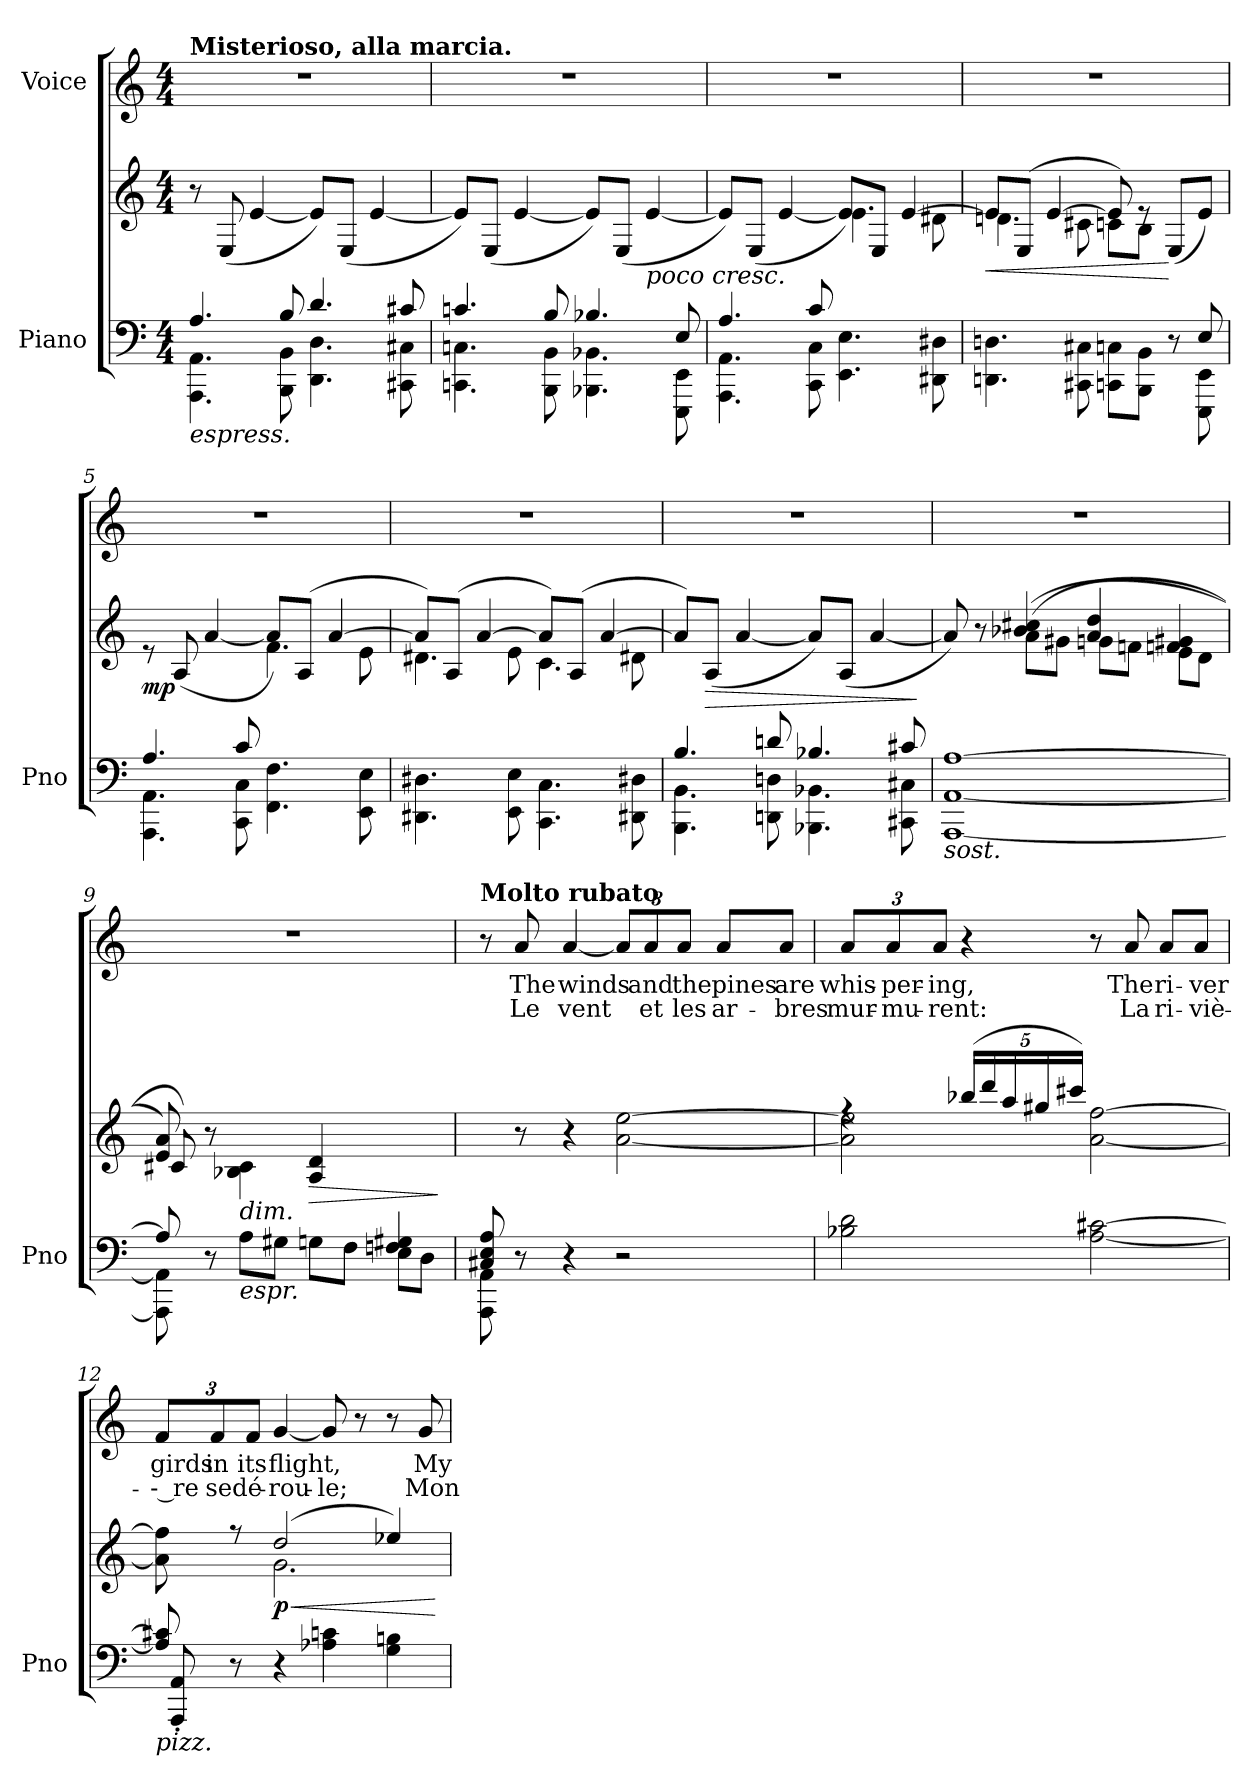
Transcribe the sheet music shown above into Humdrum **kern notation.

**kern	**kern	**dynam	**kern	**text	**text	**dynam
*part2	*part2	*part2	*part1	*part1	*part1	*part1
*staff3	*staff2	*staff2/3	*staff1	*staff1	*staff1	*staff1
*I"Piano	*	*	*I"Voice	*	*	*
*I'Pno	*	*	*	*	*	*
*clefF4	*clefG2	*	*clefG2	*	*	*
*k[]	*k[]	*	*k[]	*	*	*
*M4/4	*M4/4	*	*M4/4	*	*	*
=1	=1	=1	=1	=1	=1	=1
*^	*	*	*	*	*	*
!	!	!	!	!LO:TX:a:B:t=Misterioso, alla marcia.	!	!	!
!LO:TX:b:i:t=espress.	!	!	!	!	!	!	!
!	!	!	!LO:DY:b	!	!	!	!
!	!	!	!LO:DY:n=1:b	!	!	!	!
4.A/	4.AAA\ 4.AA\	8r	p other-dynamics	1r	.	.	.
.	.	(>8E/	.	.	.	.	.
.	.	[4e/	.	.	.	.	.
8B/	8BBB\ 8BB\	.	.	.	.	.	.
4.d/	4.DD\ 4.D\	8e/L])	.	.	.	.	.
.	.	(>8E/J	.	.	.	.	.
.	.	[4e/	.	.	.	.	.
8c#X/	8CC#X\ 8C#X\	.	.	.	.	.	.
=2	=2	=2	=2	=2	=2	=2	=2
4.cn/	4.CCn\ 4.Cn\	8e/L])	.	1r	.	.	.
.	.	(>8E/J	.	.	.	.	.
.	.	[4e/	.	.	.	.	.
8B/	8BBB\ 8BB\	.	.	.	.	.	.
4.B-X/	4.BBB-X\ 4.BB-X\	8e/L])	.	.	.	.	.
.	.	(>8E/J	.	.	.	.	.
!	!	!LO:TX:b:i:t=poco  cresc.	!	!	!	!	!
.	.	[4e/	.	.	.	.	.
8E/	8EEE\ 8EE\	.	.	.	.	.	.
=3	=3	=3	=3	=3	=3	=3	=3
*	*	*^	*	*	*	*	*
4.A/	4.AAA\ 4.AA\	8e/L])	2ryy	.	1r	.	.	.
.	.	(>8E/J	.	.	.	.	.	.
.	.	[4e/	.	.	.	.	.	.
8c/	8CC\ 8C\	.	.	.	.	.	.	.
!	!	!LO:N:head=solid	!	!	!	!	!	!
4.EE\ 4.E\	2ryy	8e/L])	4.e\	.	.	.	.	.
.	.	8E/J	.	.	.	.	.	.
.	.	[4e/	.	.	.	.	.	.
8DD#X\ 8D#X\	.	.	8d#X\	.	.	.	.	.
!!LO:LB:g=z
=4	=4	=4	=4	=4	=4	=4	=4	=4
!	!	!	!	!LO:HP:b	!	!	!	!
2..ryy	4.DDn\ 4.Dn\	8e/L]	4.dn\	<	1r	.	.	.
.	.	(>8E/J	.	.	.	.	.	.
.	.	[4e/	.	.	.	.	.	.
.	8CC#X\ 8C#X\	.	8c#X\	.	.	.	.	.
.	8CCn\ 8Cn\L	8e/])	8cn\L	.	.	.	.	.
.	8BBB\ 8BB\J	8re	8B\J	.	.	.	.	.
.	8r	(>8E/L	4ryy	[	.	.	.	.
8E/	8EEE\ 8EE\	8e/J)	.	.	.	.	.	.
=5	=5	=5	=5	=5	=5	=5	=5	=5
!	!	!	!	!LO:DY:b	!	!	!	!
4.A/	4.AAA\ 4.AA\	8re	2ryy	mp	1r	.	.	.
.	.	(>8A/	.	.	.	.	.	.
.	.	[4a/	.	.	.	.	.	.
8c/	8CC\ 8C\	.	.	.	.	.	.	.
2ryy	4.FF\ 4.F\	8a/L])	4.f\	.	.	.	.	.
.	.	(>8A/J	.	.	.	.	.	.
.	.	[4a/	.	.	.	.	.	.
.	8EE\ 8E\	.	8e\	.	.	.	.	.
*v	*v	*	*	*	*	*	*	*
=6	=6	=6	=6	=6	=6	=6	=6
4.DD#X\ 4.D#X\	8a/L])	4.d#X\	.	1r	.	.	.
.	(>8A/J	.	.	.	.	.	.
.	[4a/	.	.	.	.	.	.
8EE\ 8E\	.	8e\	.	.	.	.	.
4.CC\ 4.C\	8a/L])	4.c\	.	.	.	.	.
.	(>8A/J	.	.	.	.	.	.
.	[4a/	.	.	.	.	.	.
8DD#X\ 8D#X\	.	8d#X\	.	.	.	.	.
*	*v	*v	*	*	*	*	*
!!LO:LB:g=z
=7	=7	=7	=7	=7	=7	=7
*^	*	*	*	*	*	*
4.B/	4.BBB\ 4.BB\	8a/L])	.	1r	.	.	.
!	!	!	!LO:HP:b	!	!	!	!
.	.	(>8A/J	>	.	.	.	.
.	.	[4a/	.	.	.	.	.
8dn/	8DDn\ 8Dn\	.	.	.	.	.	.
4.B-X/	4.BBB-X\ 4.BB-X\	8a/L])	.	.	.	.	.
.	.	(>8A/J	.	.	.	.	.
.	.	[4a/	.	.	.	.	.
8c#X/	8CC#X\ 8C#X\	.	.	.	.	.	.
*v	*v	*	*	*	*	*	*
.	.	]	.	.	.	.
=8	=8	=8	=8	=8	=8	=8
*^	*^	*	*	*	*	*
!LO:TX:b:i:t=sost.	!	!	!	!	!	!	!	!
[1A	[1AAA [1AA	8a/])	4ryy	.	1r	.	.	.
.	.	8r	.	.	.	.	.	.
!	!	!	!	!LO:DY:b	!	!	!	!
!	!	!	!	!LO:DY:n=1:b	!	!	!	!
.	.	(>4b-X/ 4cc#X/	(<8a\L	p other-dynamics	.	.	.	.
.	.	.	8g#X\J	.	.	.	.	.
.	.	4a/ 4dd/	8gn\L	.	.	.	.	.
.	.	.	8fn\J	.	.	.	.	.
.	.	4fn/ 4g#X/	8e\L	.	.	.	.	.
.	.	.	8d\J	.	.	.	.	.
=9	=9	=9	=9	=9	=9	=9	=9	=9
*	*^	*	*	*	*	*	*	*
2.ryy	8A/]	8AAA\] 8AA\]	8e 8a)	8c#X/)	.	1r	.	.	.
.	8r	2..ryy	8r	2..ryy	.	.	.	.	.
!	!	!	!LO:TX:b:i:t=dim.	!	!	!	!	!	!
!	!LO:TX:b:i:t=espr.	!	!	!	!	!	!	!	!
.	8A\L	.	(>4B-X\ 4c#\	.	.	.	.	.	.
.	8G#X\J	.	.	.	.	.	.	.	.
!	!	!	!	!	!LO:HP:b	!	!	!	!
.	8Gn\L	.	4A/ 4d/	.	>	.	.	.	.
.	8F\J	.	.	.	.	.	.	.	.
4Fn/ 4G#X/	8E\L	.	4ryy	.	.	.	.	.	.
.	8D\J	.	.	.	.	.	.	.	.
*v	*v	*v	*	*	*	*	*	*	*
*	*v	*v	*	*	*	*	*
.	.	]	.	.	.	.
!!LO:LB:g=z
=10	=10	=10	=10	=10	=10	=10
*^	*	*	*	*	*	*
!	!	!	!	!LO:TX:a:B:t=Molto rubato	!	!	!
8C#X/ 8E/ 8A/)	8AAA\ 8AA\	8ryy	.	8r	.	.	.
!	!	!	!	!	!LO:LY:b	!LO:LY:b	!LO:DY:a
!	!	!	!	!	!	!	!LO:DY:n=1:a
2..ryy	8r	8r	.	8a/	The	Le	p other-dynamics
!	!	!	!	!	!LO:LY:b	!LO:LY:b	!
.	4r	4r	.	[4a/	winds	vent	.
!	!	!	!LO:DY:b	!	!	!	!
!	!	!	!LO:DY:n=1:b	!	!	!	!
.	2r	[2a\ [2ee\	pp other-dynamics	12a/L]	.	.	.
!	!	!	!	!	!LO:LY:b	!LO:LY:b	!
.	.	.	.	12a/	and	et	.
!	!	!	!	!	!LO:LY:b	!LO:LY:b	!
.	.	.	.	12a/J	the	les	.
!	!	!	!	!	!LO:LY:b	!LO:LY:b	!
.	.	.	.	8a/L	pines	ar-	.
!	!	!	!	!	!LO:LY:b	!LO:LY:b	!
.	.	.	.	8a/J	are	-bres	.
*v	*v	*	*	*	*	*	*
=11	=11	=11	=11	=11	=11	=11
*	*^	*	*	*	*	*
!	!	!	!	!	!LO:LY:b	!LO:LY:b	!
2B-X\ 2d\	4rff	2a\] 2ee\]	.	12a/L	whis-	mur-	.
!	!	!	!	!	!LO:LY:b	!LO:LY:b	!
.	.	.	.	12a/	-per-	-mu-	.
!	!	!	!	!	!LO:LY:b	!LO:LY:b	!
.	.	.	.	12a/J	-ing,	-rent:	.
*	*Xbrackettup	*	*	*	*	*	*
!	!	!	!LO:DY:b	!	!	!	!
!	!	!	!LO:DY:n=1:b	!	!	!	!
.	(>20bb-X/LL	.	ppp other-dynamics	4r	.	.	.
.	20ddd/	.	.	.	.	.	.
.	20aa/	.	.	.	.	.	.
.	20gg#X/	.	.	.	.	.	.
.	20ccc#X/JJ)	.	.	.	.	.	.
[2A\ [2c#X\	2ryy	[2a\ [2ff\	.	8r	.	.	.
!	!	!	!	!	!LO:LY:b	!LO:LY:b	!
.	.	.	.	8a/	The	La	.
!	!	!	!	!	!LO:LY:b	!LO:LY:b	!
.	.	.	.	8a/L	ri-	ri-	.
!	!	!	!	!	!LO:LY:b	!LO:LY:b	!
.	.	.	.	8a/J	-ver	-viè-	.
!!LO:PB:g=z
=12	=12	=12	=12	=12	=12	=12	=12
*^	*	*	*	*	*	*	*
!LO:TX:b:i:t=pizz.	!	!	!	!	!	!	!	!
!	!	!	!	!	!	!LO:LY:b	!LO:LY:b	!
8A/] 8c#X/]	8AAA/' 8AA/'	4ryy	8a\] 8ff\]	.	12f/L	girds	-- re	.
!	!	!	!	!	!	!LO:LY:b	!LO:LY:b	!
.	.	.	.	.	12f/	in	se	.
8r	2..ryy	.	8rff	.	.	.	.	.
!	!	!	!	!	!	!LO:LY:b	!LO:LY:b	!
.	.	.	.	.	12f/J	its	dé-	.
!	!	!	!	!LO:HP:b	!	!LO:LY:b	!LO:LY:b	!
!	!	!	!	!LO:DY:n=1:b	!	!	!	!
4r	.	(>2dd/	2.g\	< p	[4g/	flight,	-rou-	.
!	!	!	!	!	!	!	!LO:LY:b	!
4A-X\ 4cn\	.	.	.	.	8g/]	.	-le;	.
.	.	.	.	.	8r	.	.	.
4G\ 4Bn\	.	4ee-X/)	.	.	8r	.	.	.
!	!	!	!	!	!	!LO:LY:b	!LO:LY:b	!
.	.	.	.	.	8g/	My	Mon	.
*v	*v	*	*	*	*	*	*	*
*	*v	*v	*	*	*	*	*
.	.	[	.	.	.	.
=	=	=	=	=	=	=
*-	*-	*-	*-	*-	*-	*-
